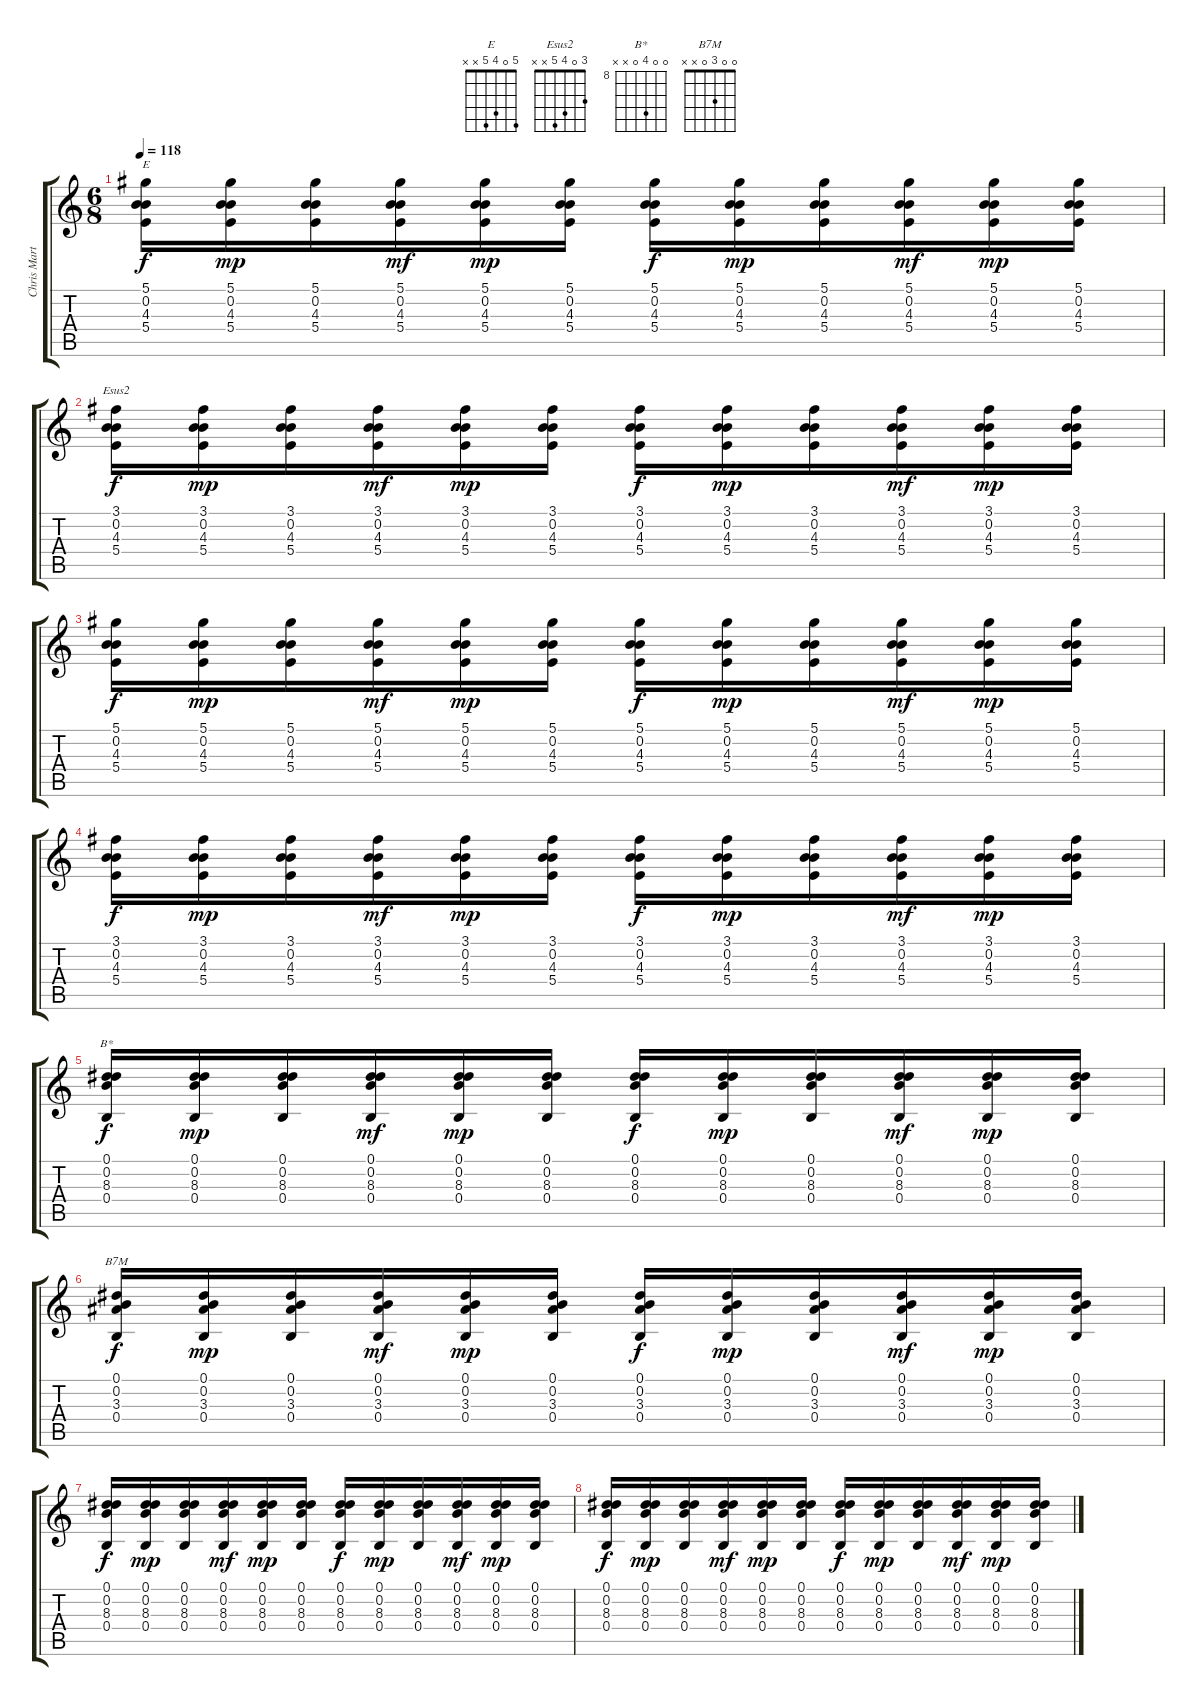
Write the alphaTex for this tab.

\track ("Chris Martin (violão folk)" "Chris Mart") {instrument acousticguitarsteel}
\staff {score tabs}
\tuning (Eb4 B3 G3 B2 A2 E2) {hide}
\chord ("E" 5 0 4 5 x x)
\chord ("Esus2" 3 0 4 5 x x)
\chord ("B*" 0 0 11 0 x x) {firstfret 8}
\chord ("B7M" 0 0 3 0 x x)
\ts (6 8)
\tempo 118
\clef g2
\ks c
(5.1 0.2 4.3 5.4).16{ch "E" dy f} (5.1 0.2 4.3 5.4).16{dy mp} (5.1 0.2 4.3 5.4).16 (5.1 0.2 4.3 5.4).16{dy mf} (5.1 0.2 4.3 5.4).16{dy mp} (5.1 0.2 4.3 5.4).16 (5.1 0.2 4.3 5.4).16{dy f} (5.1 0.2 4.3 5.4).16{dy mp} (5.1 0.2 4.3 5.4).16 (5.1 0.2 4.3 5.4).16{dy mf} (5.1 0.2 4.3 5.4).16{dy mp} (5.1 0.2 4.3 5.4).16 |
(3.1 0.2 4.3 5.4).16{ch "Esus2" dy f} (3.1 0.2 4.3 5.4).16{dy mp} (3.1 0.2 4.3 5.4).16 (3.1 0.2 4.3 5.4).16{dy mf} (3.1 0.2 4.3 5.4).16{dy mp} (3.1 0.2 4.3 5.4).16 (3.1 0.2 4.3 5.4).16{dy f} (3.1 0.2 4.3 5.4).16{dy mp} (3.1 0.2 4.3 5.4).16 (3.1 0.2 4.3 5.4).16{dy mf} (3.1 0.2 4.3 5.4).16{dy mp} (3.1 0.2 4.3 5.4).16 |
(5.1 0.2 4.3 5.4).16{dy f} (5.1 0.2 4.3 5.4).16{dy mp} (5.1 0.2 4.3 5.4).16 (5.1 0.2 4.3 5.4).16{dy mf} (5.1 0.2 4.3 5.4).16{dy mp} (5.1 0.2 4.3 5.4).16 (5.1 0.2 4.3 5.4).16{dy f} (5.1 0.2 4.3 5.4).16{dy mp} (5.1 0.2 4.3 5.4).16 (5.1 0.2 4.3 5.4).16{dy mf} (5.1 0.2 4.3 5.4).16{dy mp} (5.1 0.2 4.3 5.4).16 |
(3.1 0.2 4.3 5.4).16{dy f} (3.1 0.2 4.3 5.4).16{dy mp} (3.1 0.2 4.3 5.4).16 (3.1 0.2 4.3 5.4).16{dy mf} (3.1 0.2 4.3 5.4).16{dy mp} (3.1 0.2 4.3 5.4).16 (3.1 0.2 4.3 5.4).16{dy f} (3.1 0.2 4.3 5.4).16{dy mp} (3.1 0.2 4.3 5.4).16 (3.1 0.2 4.3 5.4).16{dy mf} (3.1 0.2 4.3 5.4).16{dy mp} (3.1 0.2 4.3 5.4).16 |
(0.1 0.2 8.3 0.4).16{ch "B*" dy f} (0.1 0.2 8.3 0.4).16{dy mp} (0.1 0.2 8.3 0.4).16 (0.1 0.2 8.3 0.4).16{dy mf} (0.1 0.2 8.3 0.4).16{dy mp} (0.1 0.2 8.3 0.4).16 (0.1 0.2 8.3 0.4).16{dy f} (0.1 0.2 8.3 0.4).16{dy mp} (0.1 0.2 8.3 0.4).16 (0.1 0.2 8.3 0.4).16{dy mf} (0.1 0.2 8.3 0.4).16{dy mp} (0.1 0.2 8.3 0.4).16 |
(0.1 0.2 3.3 0.4).16{ch "B7M" dy f} (0.1 0.2 3.3 0.4).16{dy mp} (0.1 0.2 3.3 0.4).16 (0.1 0.2 3.3 0.4).16{dy mf} (0.1 0.2 3.3 0.4).16{dy mp} (0.1 0.2 3.3 0.4).16 (0.1 0.2 3.3 0.4).16{dy f} (0.1 0.2 3.3 0.4).16{dy mp} (0.1 0.2 3.3 0.4).16 (0.1 0.2 3.3 0.4).16{dy mf} (0.1 0.2 3.3 0.4).16{dy mp} (0.1 0.2 3.3 0.4).16 |
(0.1 0.2 8.3 0.4).16{dy f} (0.1 0.2 8.3 0.4).16{dy mp} (0.1 0.2 8.3 0.4).16 (0.1 0.2 8.3 0.4).16{dy mf} (0.1 0.2 8.3 0.4).16{dy mp} (0.1 0.2 8.3 0.4).16 (0.1 0.2 8.3 0.4).16{dy f} (0.1 0.2 8.3 0.4).16{dy mp} (0.1 0.2 8.3 0.4).16 (0.1 0.2 8.3 0.4).16{dy mf} (0.1 0.2 8.3 0.4).16{dy mp} (0.1 0.2 8.3 0.4).16 |
(0.1 0.2 8.3 0.4).16{dy f} (0.1 0.2 8.3 0.4).16{dy mp} (0.1 0.2 8.3 0.4).16 (0.1 0.2 8.3 0.4).16{dy mf} (0.1 0.2 8.3 0.4).16{dy mp} (0.1 0.2 8.3 0.4).16 (0.1 0.2 8.3 0.4).16{dy f} (0.1 0.2 8.3 0.4).16{dy mp} (0.1 0.2 8.3 0.4).16 (0.1 0.2 8.3 0.4).16{dy mf} (0.1 0.2 8.3 0.4).16{dy mp} (0.1 0.2 8.3 0.4).16
